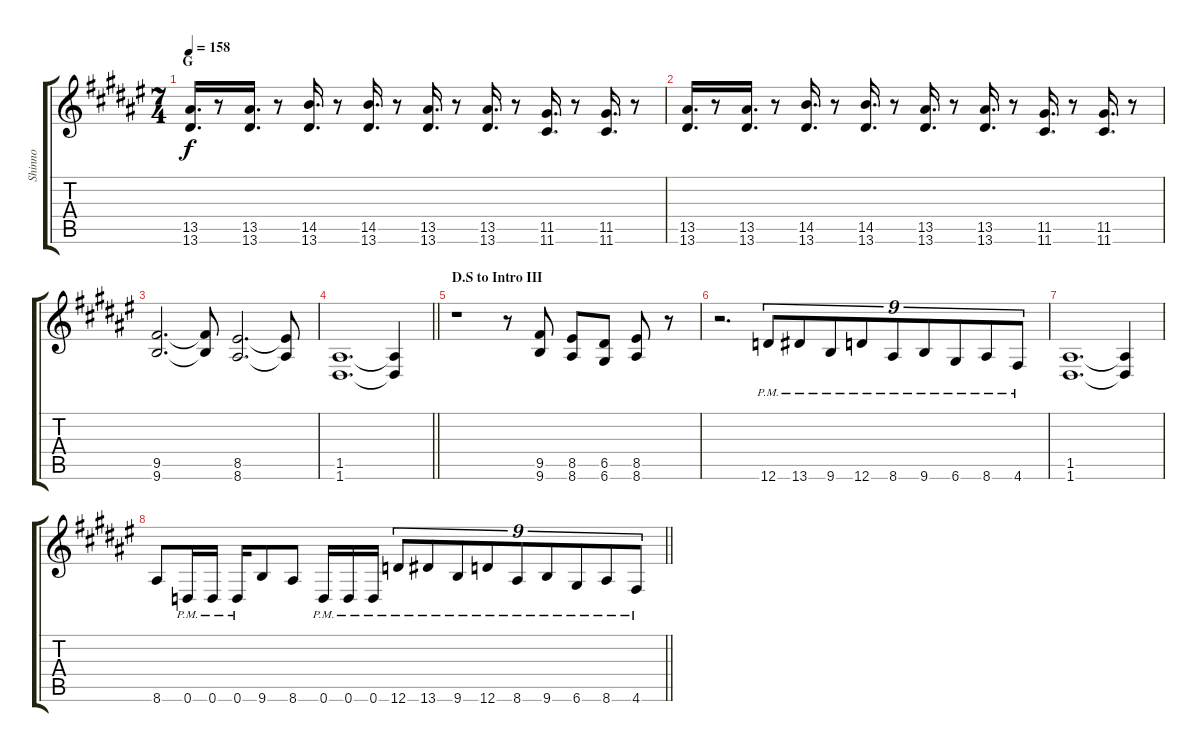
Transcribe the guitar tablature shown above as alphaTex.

\track ("Shinno" "Shinno") {instrument distortionguitar}
\staff {score tabs}
\tuning (E4 B3 G3 D3 A2 D2) {hide}
\ts (7 4)
\section ("" "G")
\tempo 158
\clef g2
\ks d#minor
(13.5 13.6).16{d dy f} r.8 (13.5 13.6).16{d} r.8 (14.5 13.6).16{d} r.8 (14.5 13.6).16{d} r.8 (13.5 13.6).16{d} r.8 (13.5 13.6).16{d} r.8 (11.5 11.6).16{d} r.8 (11.5 11.6).16{d} r.8 |
(13.5 13.6).16{d} r.8 (13.5 13.6).16{d} r.8 (14.5 13.6).16{d} r.8 (14.5 13.6).16{d} r.8 (13.5 13.6).16{d} r.8 (13.5 13.6).16{d} r.8 (11.5 11.6).16{d} r.8 (11.5 11.6).16{d} r.8 |
(9.5 9.6).2{d} (9.5{t} 9.6{t}).8 (8.5 8.6).2{d} (8.5{t} 8.6{t}).8 |
\barLineRight lightlight
(1.5 1.6).1{d} (1.5{t} 1.6{t}).4 |
\section ("" "D.S to Intro III")
r.1 r.8 (9.5 9.6).8 (8.5 8.6).8 (6.5 6.6).8 (8.5 8.6).8 r.8 |
r.2{d} 12.6{pm}.8{tu (9 8)} 13.6{pm}.8{tu (9 8)} 9.6{pm}.8{tu (9 8) beam merge} 12.6{pm}.8{tu (9 8)} 8.6{pm}.8{tu (9 8) beam merge} 9.6{pm}.8{tu (9 8)} 6.6{pm}.8{tu (9 8) beam merge} 8.6{pm}.8{tu (9 8)} 4.6{pm}.8{tu (9 8)} |
(1.5 1.6).1{d} (1.5{t} 1.6{t}).4 |
\barLineRight lightlight
8.6.8 0.6{pm}.16 0.6{pm}.16 0.6{pm}.16 9.6.8 8.6.8 0.6{pm}.16 0.6{pm}.16 0.6{pm}.16 12.6{pm}.8{tu (9 8)} 13.6{pm}.8{tu (9 8)} 9.6{pm}.8{tu (9 8) beam merge} 12.6{pm}.8{tu (9 8)} 8.6{pm}.8{tu (9 8) beam merge} 9.6{pm}.8{tu (9 8)} 6.6{pm}.8{tu (9 8) beam merge} 8.6{pm}.8{tu (9 8)} 4.6{pm}.8{tu (9 8)}
